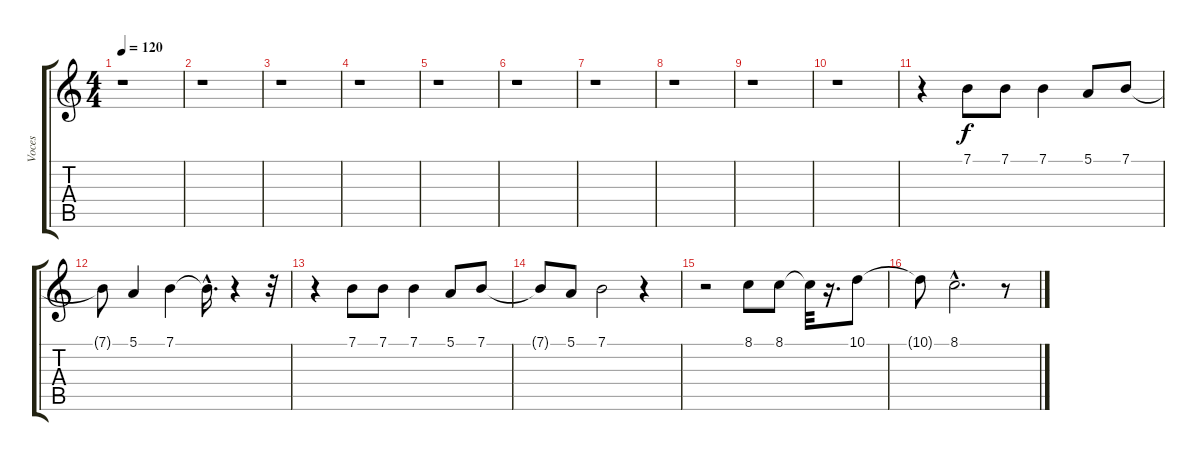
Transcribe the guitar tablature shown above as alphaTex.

\track ("Voces" "Voces") {instrument sopranosax}
\staff {score tabs}
\tuning (E4 B3 G3 D3 A2 E2) {hide}
\ts (4 4)
\tempo 120
\clef g2
\ks c
r.1{dy f instrument sopranosax} |
r.1 |
r.1 |
r.1 |
r.1 |
r.1 |
r.1 |
r.1 |
r.1 |
r.1 |
r.4 7.1.8 7.1.8 7.1.4 5.1.8 7.1.8 |
7.1{t}.8 5.1.4 7.1.4 7.1{hac t}.16{d} r.4 r.32 |
r.4 7.1.8 7.1.8 7.1.4 5.1.8 7.1.8 |
7.1{t}.8 5.1.8 7.1.2 r.4 |
r.2 8.1.8 8.1.8 8.1{t}.32 r.16{d} 10.1.8 |
10.1{t}.8 8.1{hac}.2{d} r.8
